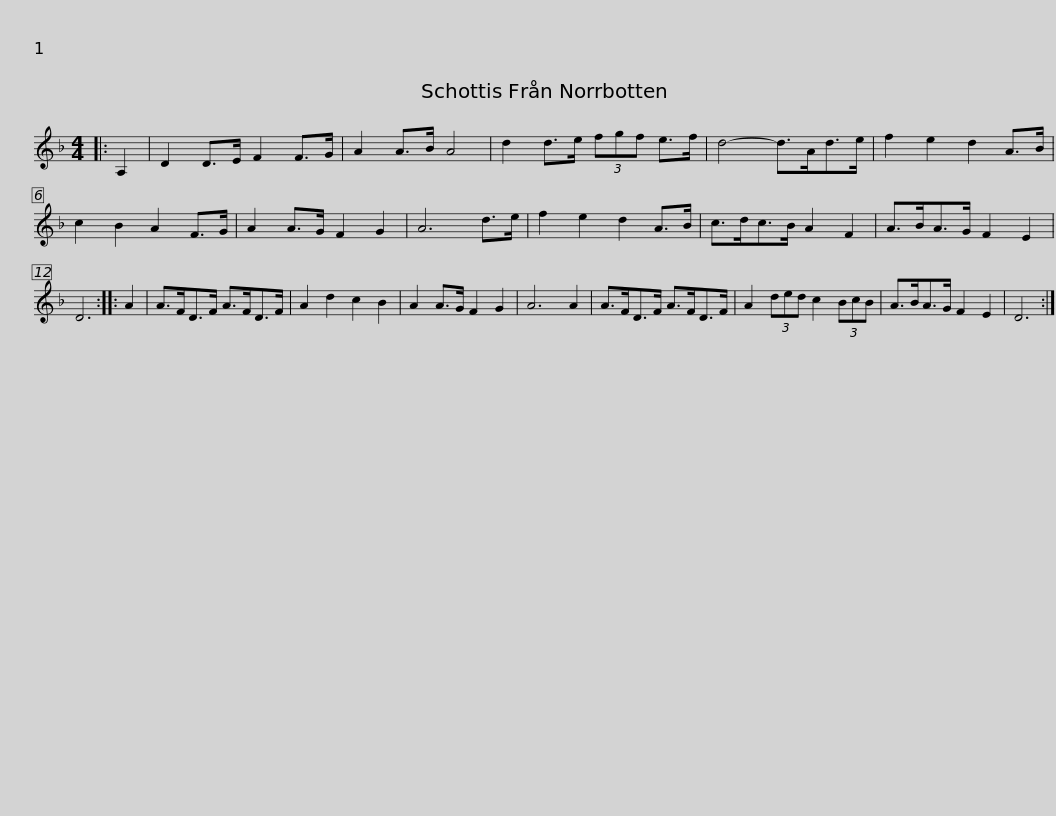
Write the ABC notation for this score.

X:1
L:1/8
M:4/4
I:linebreak $
K:Dmin
V:1 treble
V:1
|: A,2 | D2 D>E F2 F>G | A2 A>B A4 | d2 d>e (3fgf e>f | d4- d>Ad>e | %5
 f2 e2 d2 A>B | c2 B2 A2 F>G |$ A2 A>G F2 G2 | A6 d>e | f2 e2 d2 A>B | %10
 c>dc>B A2 F2 | A>BA>G F2 E2 | D6 :: A2 | A>FD>F A>FD>F |$ %15
 A2 d2 c2 B2 | A2 A>G F2 G2 | A6 A2 | A>FD>F A>FD>F | A2 (3ded c2 (3BcB | %20
 A>BA>G F2 E2 | D6 :| %22
